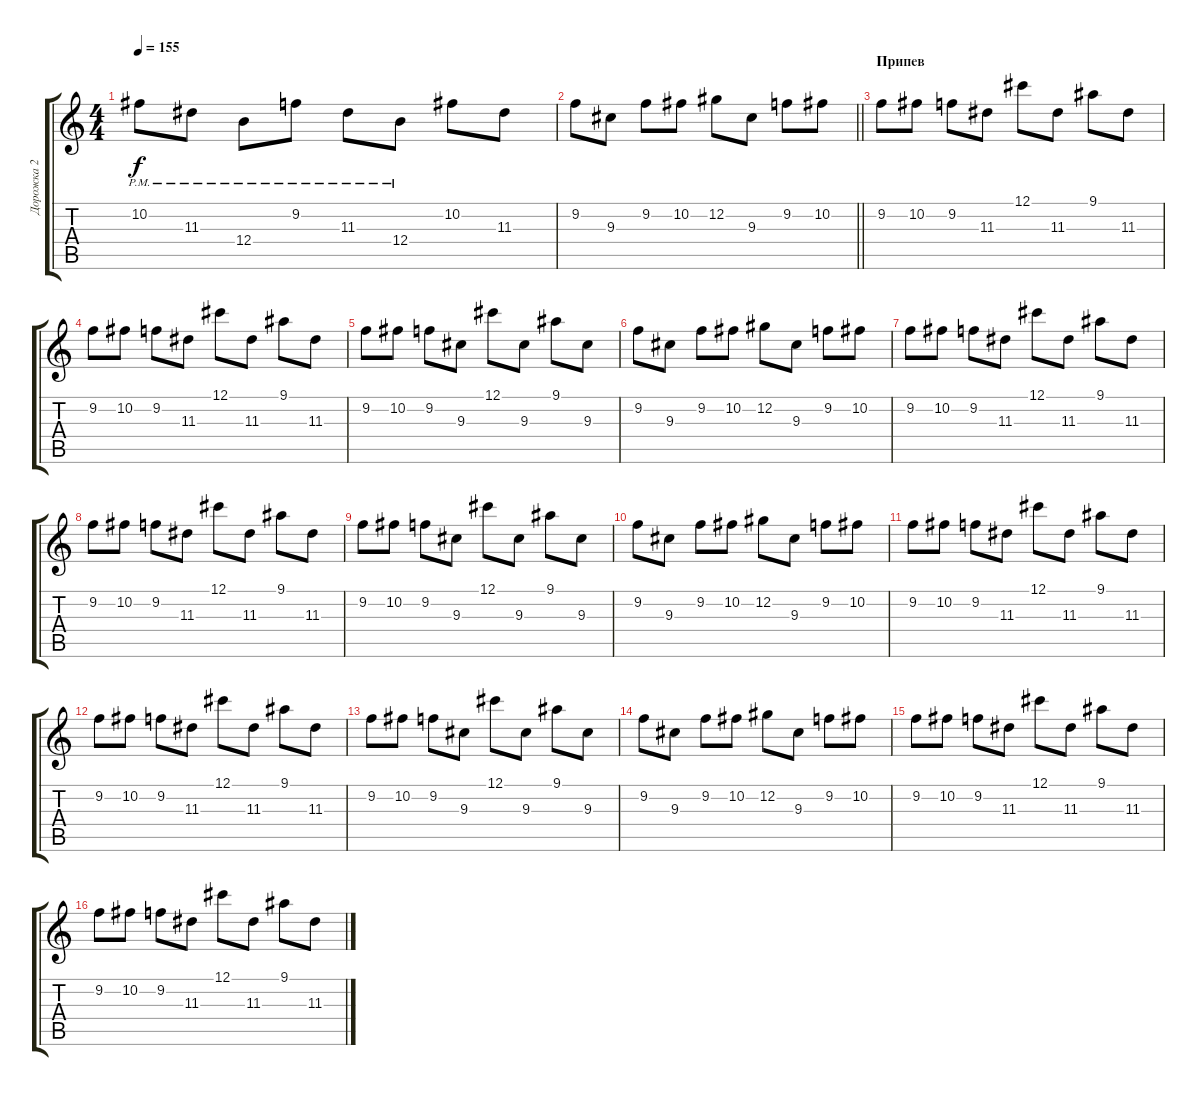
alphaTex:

\track ("Дорожка 2" "Дорожка 2") {instrument distortionguitar}
\staff {score tabs}
\tuning (Db4 Ab3 E3 B2 Gb2 B1) {hide}
\ts (4 4)
\tempo 155
\clef g2
\ks c
10.2{pm}.8{dy f} 11.3{pm}.8 12.4{pm}.8 9.2{pm}.8 11.3{pm}.8 12.4{pm}.8 10.2.8 11.3.8 |
\barLineRight lightlight
9.2.8 9.3.8 9.2.8 10.2.8 12.2.8 9.3.8 9.2.8 10.2.8 |
\section ("" "Припев")
9.2.8 10.2.8 9.2.8 11.3.8 12.1.8 11.3.8 9.1.8 11.3.8 |
9.2.8 10.2.8 9.2.8 11.3.8 12.1.8 11.3.8 9.1.8 11.3.8 |
9.2.8 10.2.8 9.2.8 9.3.8 12.1.8 9.3.8 9.1.8 9.3.8 |
9.2.8 9.3.8 9.2.8 10.2.8 12.2.8 9.3.8 9.2.8 10.2.8 |
9.2.8 10.2.8 9.2.8 11.3.8 12.1.8 11.3.8 9.1.8 11.3.8 |
9.2.8 10.2.8 9.2.8 11.3.8 12.1.8 11.3.8 9.1.8 11.3.8 |
9.2.8 10.2.8 9.2.8 9.3.8 12.1.8 9.3.8 9.1.8 9.3.8 |
9.2.8 9.3.8 9.2.8 10.2.8 12.2.8 9.3.8 9.2.8 10.2.8 |
9.2.8 10.2.8 9.2.8 11.3.8 12.1.8 11.3.8 9.1.8 11.3.8 |
9.2.8 10.2.8 9.2.8 11.3.8 12.1.8 11.3.8 9.1.8 11.3.8 |
9.2.8 10.2.8 9.2.8 9.3.8 12.1.8 9.3.8 9.1.8 9.3.8 |
9.2.8 9.3.8 9.2.8 10.2.8 12.2.8 9.3.8 9.2.8 10.2.8 |
9.2.8 10.2.8 9.2.8 11.3.8 12.1.8 11.3.8 9.1.8 11.3.8 |
9.2.8 10.2.8 9.2.8 11.3.8 12.1.8 11.3.8 9.1.8 11.3.8
